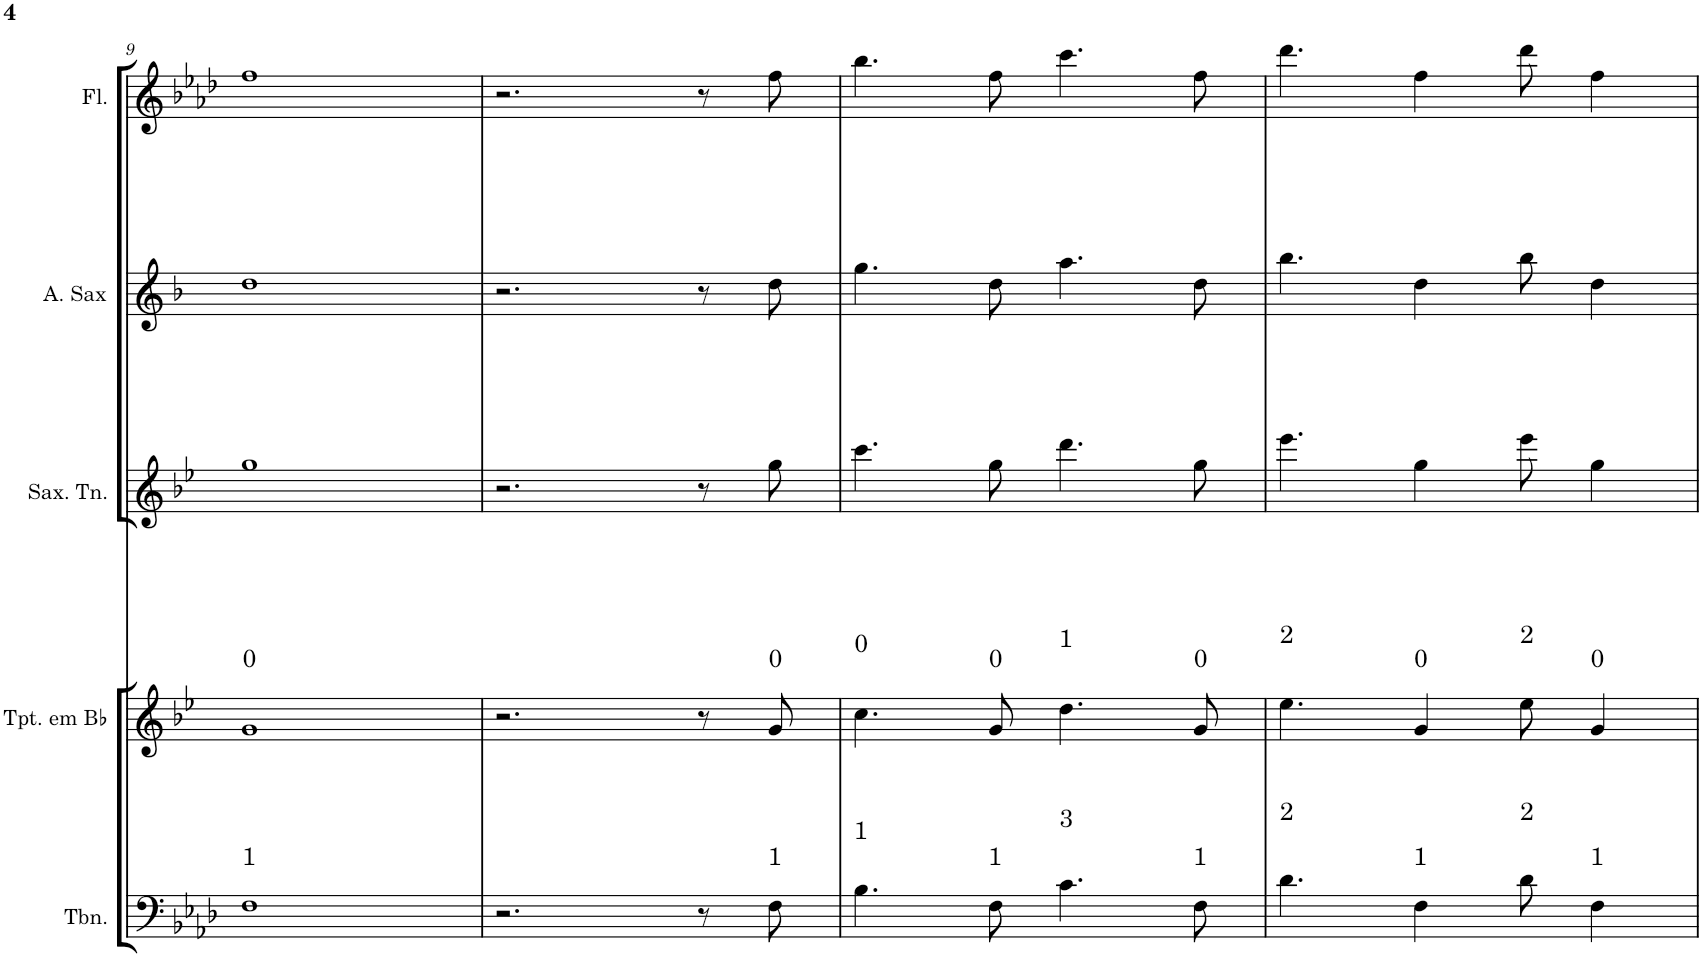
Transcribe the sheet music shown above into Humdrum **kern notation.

**kern	**kern	**kern	**kern	**kern
*part5	*part4	*part3	*part2	*part1
*staff5	*staff4	*staff3	*staff2	*staff1
*I"Trombone	*I"Trompete em Bb	*I"Saxofone Tenor	*I"Saxofone Alto	*I"Flauta Transversal
*I'Tbn.	*I'Tpt. em Bb	*I'Sax. Tn.	*	*I'Fl.
!!LO:PB:g=z
*clefF4	*clefG2	*clefG2	*clefG2	*clefG2
*	*Trd1c2	*Trd8c14	*Trd5c9	*
*k[b-e-a-d-]	*k[b-e-]	*k[b-e-]	*k[b-]	*k[b-e-a-d-]
*M4/4	*M4/4	*M4/4	*M4/4	*M4/4
=9	=9	=9	=9	=9
1F	1g	1gg	1dd	1ff
=10	=10	=10	=10	=10
2.r	2.r	2.r	2.r	2.r
8r	8r	8r	8r	8r
8F\	8g/	8gg\	8dd\	8ff\
=11	=11	=11	=11	=11
4.B-\	4.cc\	4.ccc\	4.gg\	4.bb-\
8F\	8g/	8gg\	8dd\	8ff\
4.c\	4.dd\	4.ddd\	4.aa\	4.ccc\
8F\	8g/	8gg\	8dd\	8ff\
=12	=12	=12	=12	=12
4.d-\	4.ee-\	4.eee-\	4.bb-\	4.ddd-\
4F\	4g/	4gg\	4dd\	4ff\
8d-\	8ee-\	8eee-\	8bb-\	8ddd-\
4F\	4g/	4gg\	4dd\	4ff\
=	=	=	=	=
*-	*-	*-	*-	*-
